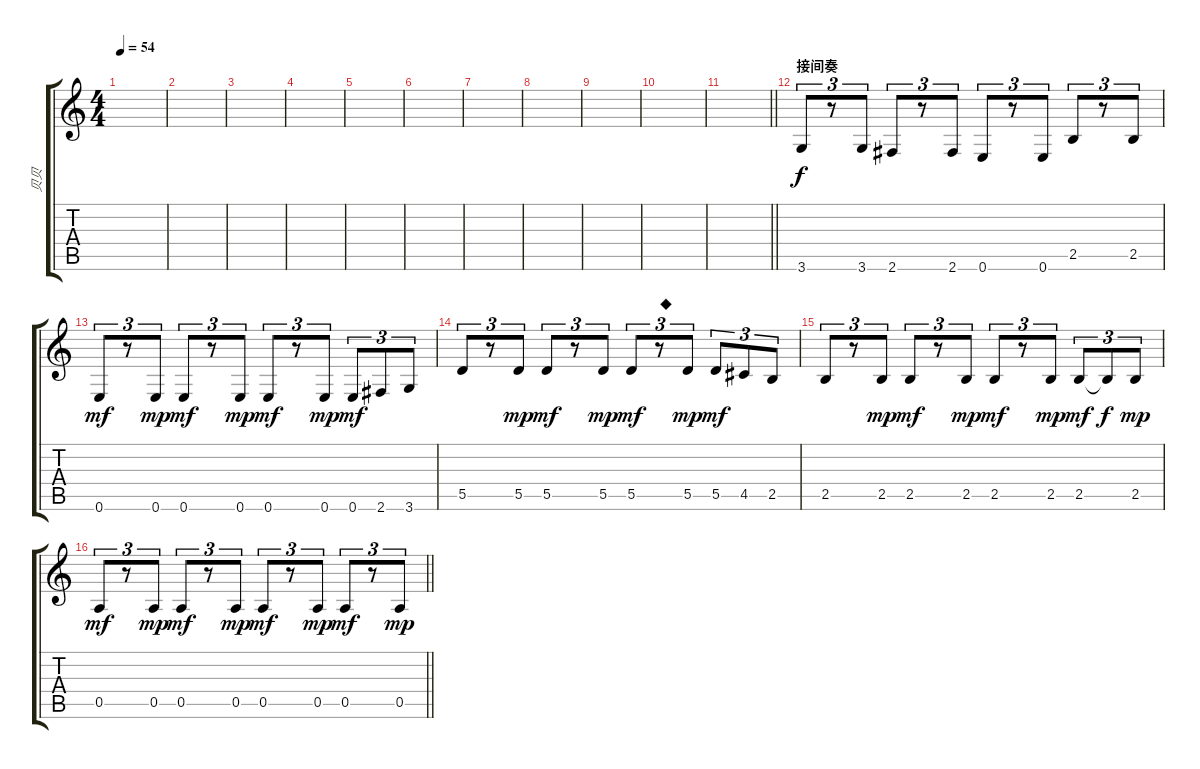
\track ("贝贝" "贝贝") {instrument acousticguitarnylon}
\staff {score tabs}
\tuning (E4 B3 G3 D3 A2 E2) {hide}
\ts (4 4)
\tempo 54
\clef g2
\ks c
|
|
|
|
|
|
|
|
|
|
\barLineRight lightlight
|
\section ("" "接间奏")
3.6.8{tu (3 2) dy f} r.8{tu (3 2)} 3.6.8{tu (3 2)} 2.6.8{tu (3 2)} r.8{tu (3 2)} 2.6.8{tu (3 2)} 0.6.8{tu (3 2)} r.8{tu (3 2)} 0.6.8{tu (3 2)} 2.5.8{tu (3 2)} r.8{tu (3 2)} 2.5.8{tu (3 2)} |
0.6.8{tu (3 2) dy mf} r.8{tu (3 2)} 0.6.8{tu (3 2) dy mp} 0.6.8{tu (3 2) dy mf} r.8{tu (3 2)} 0.6.8{tu (3 2) dy mp} 0.6.8{tu (3 2) dy mf} r.8{tu (3 2)} 0.6.8{tu (3 2) dy mp} 0.6.8{tu (3 2) dy mf} 2.6.8{tu (3 2)} 3.6.8{tu (3 2)} |
5.5.8{tu (3 2)} r.8{tu (3 2)} 5.5.8{tu (3 2) dy mp} 5.5.8{tu (3 2) dy mf} r.8{tu (3 2)} 5.5.8{tu (3 2) dy mp} 5.5.8{tu (3 2) dy mf} r.8{tu (3 2) txt "◆"} 5.5.8{tu (3 2) dy mp} 5.5.8{tu (3 2) dy mf} 4.5.8{tu (3 2)} 2.5.8{tu (3 2)} |
2.5.8{tu (3 2)} r.8{tu (3 2)} 2.5.8{tu (3 2) dy mp} 2.5.8{tu (3 2) dy mf} r.8{tu (3 2)} 2.5.8{tu (3 2) dy mp} 2.5.8{tu (3 2) dy mf} r.8{tu (3 2)} 2.5.8{tu (3 2) dy mp} 2.5.8{tu (3 2) dy mf} 2.5{t}.8{tu (3 2) dy f} 2.5.8{tu (3 2) dy mp} |
\barLineRight lightlight
0.5.8{tu (3 2) dy mf} r.8{tu (3 2)} 0.5.8{tu (3 2) dy mp} 0.5.8{tu (3 2) dy mf} r.8{tu (3 2)} 0.5.8{tu (3 2) dy mp} 0.5.8{tu (3 2) dy mf} r.8{tu (3 2)} 0.5.8{tu (3 2) dy mp} 0.5.8{tu (3 2) dy mf} r.8{tu (3 2)} 0.5.8{tu (3 2) dy mp}
